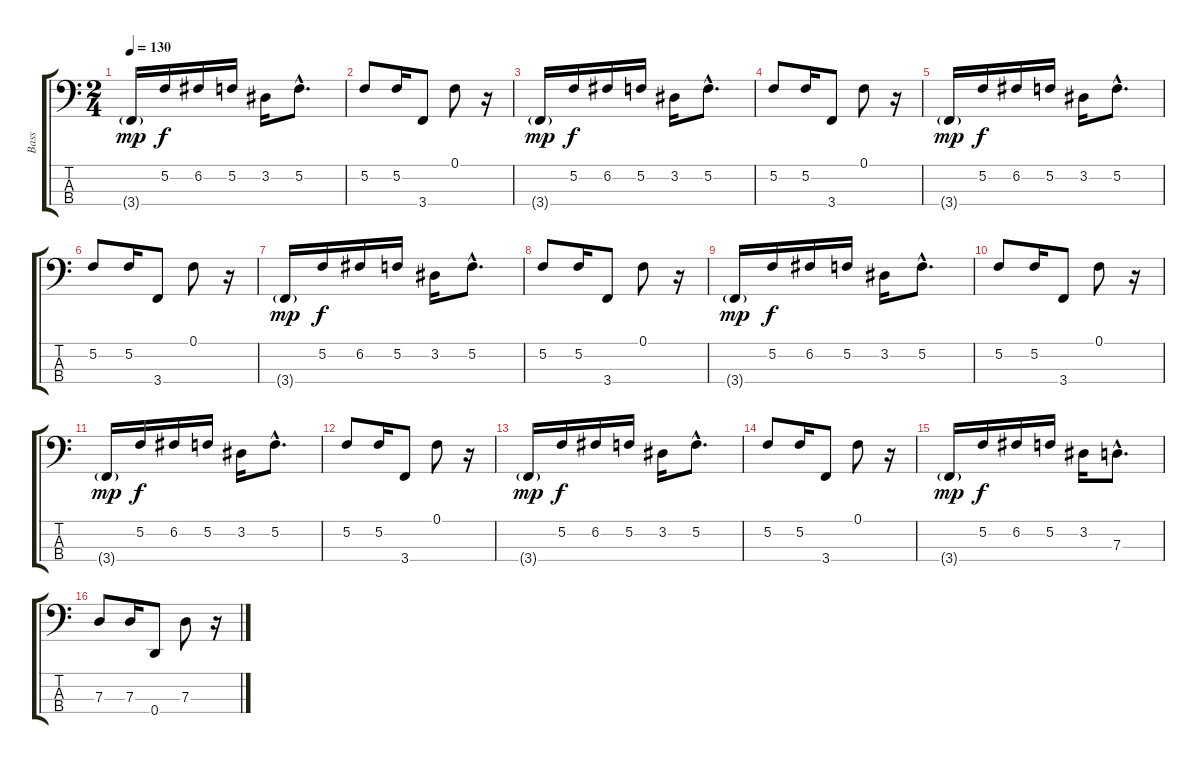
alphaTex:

\track ("Bass" "Bass") {instrument electricbassfinger}
\staff {score tabs}
\tuning (F2 C2 G1 D1) {hide}
\ts (2 4)
\tempo 130
\clef f4
\ks c
3.4{g}.16{dy mp} 5.2.16{dy f} 6.2.16 5.2.16 3.2.16 5.2{hac}.8{d} |
5.2.8 5.2.16 3.4.8 0.1.8 r.16 |
3.4{g}.16{dy mp} 5.2.16{dy f} 6.2.16 5.2.16 3.2.16 5.2{hac}.8{d} |
5.2.8 5.2.16 3.4.8 0.1.8 r.16 |
3.4{g}.16{dy mp} 5.2.16{dy f} 6.2.16 5.2.16 3.2.16 5.2{hac}.8{d} |
5.2.8 5.2.16 3.4.8 0.1.8 r.16 |
3.4{g}.16{dy mp} 5.2.16{dy f} 6.2.16 5.2.16 3.2.16 5.2{hac}.8{d} |
5.2.8 5.2.16 3.4.8 0.1.8 r.16 |
3.4{g}.16{dy mp} 5.2.16{dy f} 6.2.16 5.2.16 3.2.16 5.2{hac}.8{d} |
5.2.8 5.2.16 3.4.8 0.1.8 r.16 |
3.4{g}.16{dy mp} 5.2.16{dy f} 6.2.16 5.2.16 3.2.16 5.2{hac}.8{d} |
5.2.8 5.2.16 3.4.8 0.1.8 r.16 |
3.4{g}.16{dy mp} 5.2.16{dy f} 6.2.16 5.2.16 3.2.16 5.2{hac}.8{d} |
5.2.8 5.2.16 3.4.8 0.1.8 r.16 |
3.4{g}.16{dy mp} 5.2.16{dy f} 6.2.16 5.2.16 3.2.16 7.3{hac}.8{d} |
7.3.8 7.3.16 0.4.8 7.3.8 r.16
